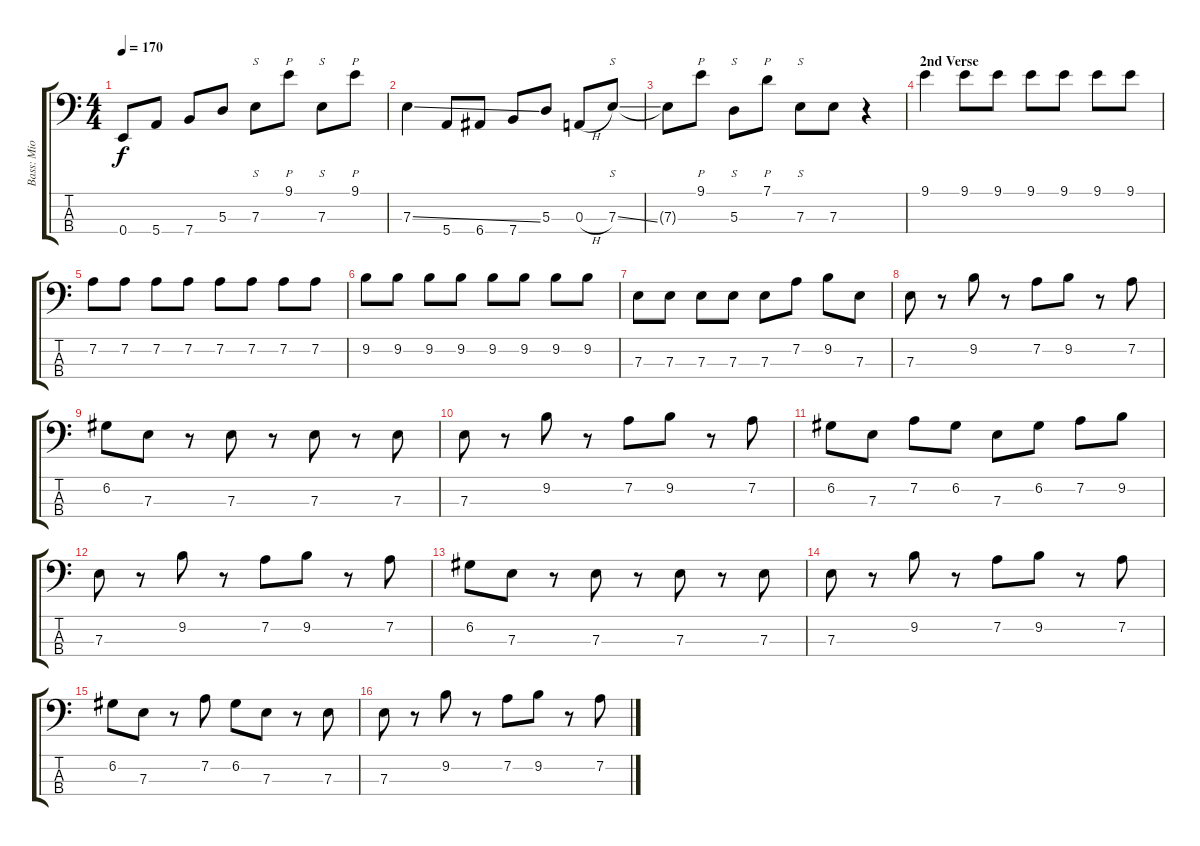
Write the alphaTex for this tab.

\track ("Bass: Mio Akiyama" "Bass: Mio ") {instrument electricbassfinger}
\staff {score tabs}
\tuning (G2 D2 A1 E1) {hide}
\ts (4 4)
\tempo 170
\clef f4
\ks c
0.4{t}.8{dy f} 5.4.8 7.4.8 5.3.8 7.3.8{s} 9.1.8{p} 7.3.8{s} 9.1.8{p} |
7.3{ss}.4 5.4.8 6.4.8 7.4.8 5.3.8 0.3{h}.8 7.3{ss}.8{s} |
7.3{t}.8 9.1.8{p} 5.3.8{s} 7.1.8{p} 7.3.8{s} 7.3.8 r.4 |
\section ("" "2nd Verse")
9.1.4 9.1.8 9.1.8 9.1.8 9.1.8 9.1.8 9.1.8 |
7.2.8 7.2.8 7.2.8 7.2.8 7.2.8 7.2.8 7.2.8 7.2.8 |
9.2.8 9.2.8 9.2.8 9.2.8 9.2.8 9.2.8 9.2.8 9.2.8 |
7.3.8 7.3.8 7.3.8 7.3.8 7.3.8 7.2.8 9.2.8 7.3.8 |
7.3.8 r.8 9.2.8 r.8 7.2.8 9.2.8 r.8 7.2.8 |
6.2.8 7.3.8 r.8 7.3.8 r.8 7.3.8 r.8 7.3.8 |
7.3.8 r.8 9.2.8 r.8 7.2.8 9.2.8 r.8 7.2.8 |
6.2.8 7.3.8 7.2.8 6.2.8 7.3.8 6.2.8 7.2.8 9.2.8 |
7.3.8 r.8 9.2.8 r.8 7.2.8 9.2.8 r.8 7.2.8 |
6.2.8 7.3.8 r.8 7.3.8 r.8 7.3.8 r.8 7.3.8 |
7.3.8 r.8 9.2.8 r.8 7.2.8 9.2.8 r.8 7.2.8 |
6.2.8 7.3.8 r.8 7.2.8 6.2.8 7.3.8 r.8 7.3.8 |
7.3.8 r.8 9.2.8 r.8 7.2.8 9.2.8 r.8 7.2.8
